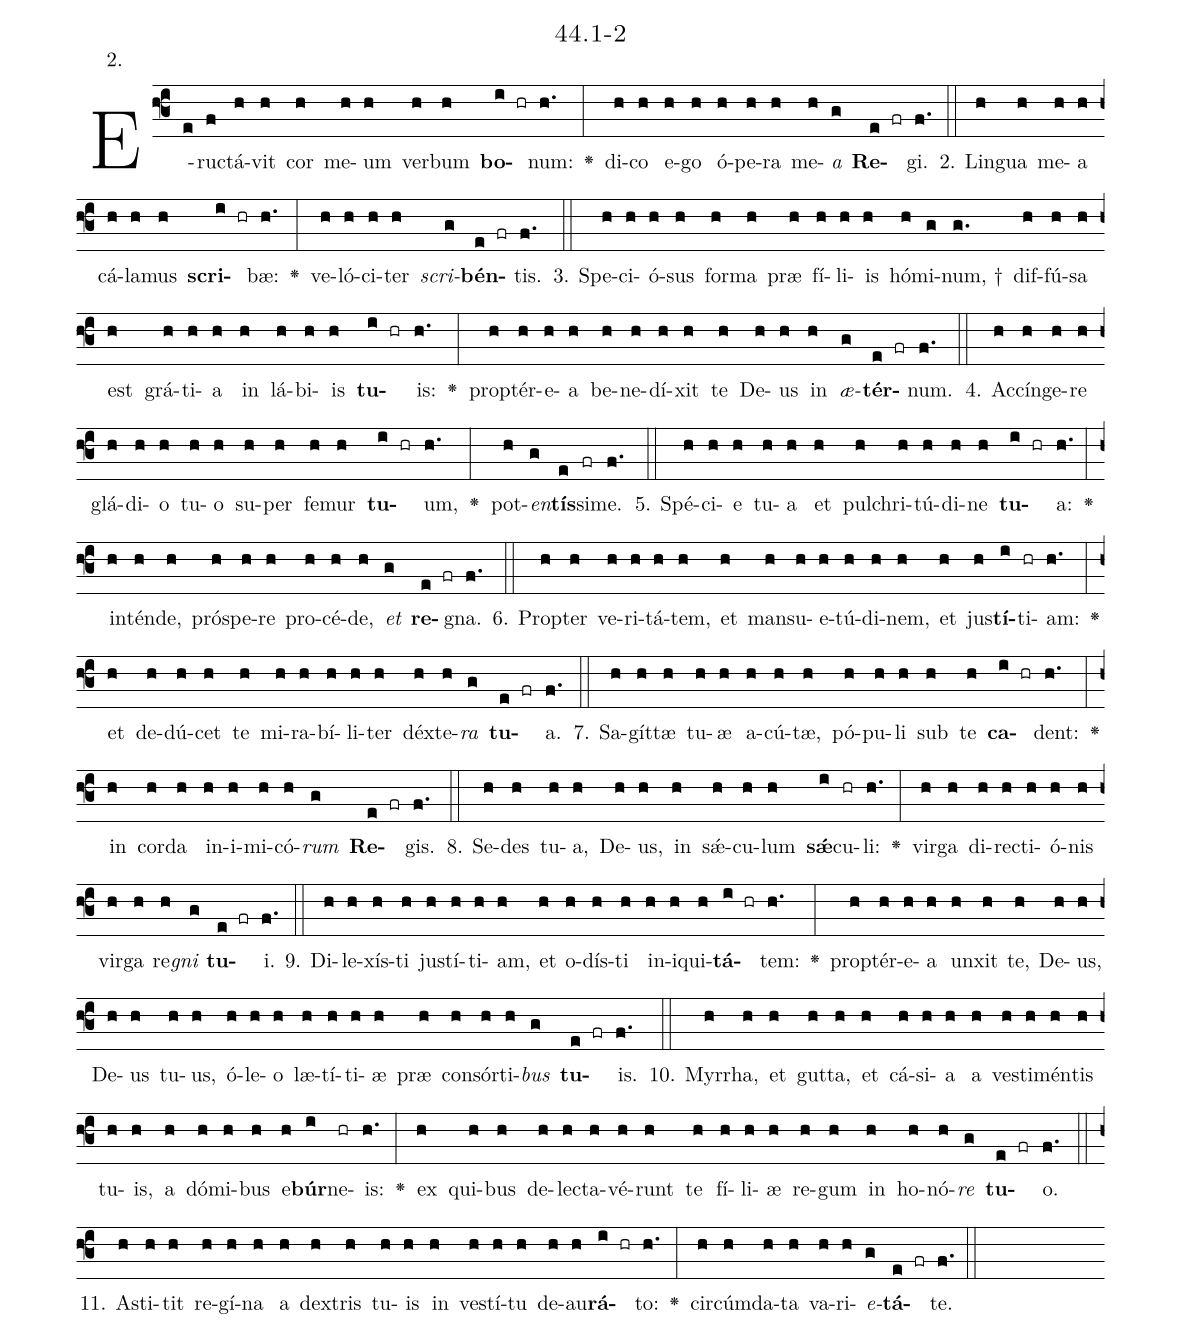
name: 44.1-2;
annotation: 2.;
%%
(f3)E(e)ruc(f)tá(h)vit(h) cor(h) me(h)um(h) ver(h)bum(h) <b>bo</b>(i hr)num:(h.) <v>\greheightstar</v>(:) di(h)co(h) e(h)go(h) ó(h)pe(h)ra(h) me(h)<i>a</i>(g) <b>Re</b>(e fr)gi.(f.) (::)
2. Lin(h)gua(h) me(h)a(h) cá(h)la(h)mus(h) <b>scri</b>(i hr)bæ:(h.) <v>\greheightstar</v>(:) ve(h)ló(h)ci(h)ter(h) <i>scri</i>(g)<b>bén</b>(e fr)tis.(f.) (::)
3. Spe(h)ci(h)ó(h)sus(h) for(h)ma(h) præ(h) fí(h)li(h)is(h) hó(h)mi(g)num, †(g.) dif(h)fú(h)sa(h) est(h) grá(h)ti(h)a(h) in(h) lá(h)bi(h)is(h) <b>tu</b>(i hr)is:(h.) <v>\greheightstar</v>(:) prop(h)tér(h)e(h)a(h) be(h)ne(h)dí(h)xit(h) te(h) De(h)us(h) in(h) <i>æ</i>(g)<b>tér</b>(e fr)num.(f.) (::)
4. Ac(h)cín(h)ge(h)re(h) glá(h)di(h)o(h) tu(h)o(h) su(h)per(h) fe(h)mur(h) <b>tu</b>(i hr)um,(h.) <v>\greheightstar</v>(:) pot(h)<i>en</i>(g)<b>tís</b>(e)si(fr)me.(f.) (::)
5. Spé(h)ci(h)e(h) tu(h)a(h) et(h) pul(h)chri(h)tú(h)di(h)ne(h) <b>tu</b>(i hr)a:(h.) <v>\greheightstar</v>(:) in(h)tén(h)de,(h) pró(h)spe(h)re(h) pro(h)cé(h)de,(h) <i>et</i>(g) <b>re</b>(e fr)gna.(f.) (::)
6. Prop(h)ter(h) ve(h)ri(h)tá(h)tem,(h) et(h) man(h)su(h)e(h)tú(h)di(h)nem,(h) et(h) jus(h)<b>tí</b>(i)ti(hr)am:(h.) <v>\greheightstar</v>(:) et(h) de(h)dú(h)cet(h) te(h) mi(h)ra(h)bí(h)li(h)ter(h) déx(h)te(h)<i>ra</i>(g) <b>tu</b>(e fr)a.(f.) (::)
7. Sa(h)gít(h)tæ(h) tu(h)æ(h) a(h)cú(h)tæ,(h) pó(h)pu(h)li(h) sub(h) te(h) <b>ca</b>(i hr)dent:(h.) <v>\greheightstar</v>(:) in(h) cor(h)da(h) in(h)i(h)mi(h)có(h)<i>rum</i>(g) <b>Re</b>(e fr)gis.(f.) (::)
8. Se(h)des(h) tu(h)a,(h) De(h)us,(h) in(h) sǽ(h)cu(h)lum(h) <b>sǽ</b>(i)cu(hr)li:(h.) <v>\greheightstar</v>(:) vir(h)ga(h) di(h)rec(h)ti(h)ó(h)nis(h) vir(h)ga(h) re(h)<i>gni</i>(g) <b>tu</b>(e fr)i.(f.) (::)
9. Di(h)le(h)xís(h)ti(h) jus(h)tí(h)ti(h)am,(h) et(h) o(h)dís(h)ti(h) in(h)i(h)qui(h)<b>tá</b>(i hr)tem:(h.) <v>\greheightstar</v>(:) prop(h)tér(h)e(h)a(h) un(h)xit(h) te,(h) De(h)us,(h) De(h)us(h) tu(h)us,(h) ó(h)le(h)o(h) læ(h)tí(h)ti(h)æ(h) præ(h) con(h)sór(h)ti(h)<i>bus</i>(g) <b>tu</b>(e fr)is.(f.) (::)
10. Myr(h)rha,(h) et(h) gut(h)ta,(h) et(h) cá(h)si(h)a(h) a(h) ves(h)ti(h)mén(h)tis(h) tu(h)is,(h) a(h) dó(h)mi(h)bus(h) e(h)<b>búr</b>(i)ne(hr)is:(h.) <v>\greheightstar</v>(:) ex(h) qui(h)bus(h) de(h)lec(h)ta(h)vé(h)runt(h) te(h) fí(h)li(h)æ(h) re(h)gum(h) in(h) ho(h)nó(h)<i>re</i>(g) <b>tu</b>(e fr)o.(f.) (::)
11. A(h)sti(h)tit(h) re(h)gí(h)na(h) a(h) dex(h)tris(h) tu(h)is(h) in(h) ves(h)tí(h)tu(h) de(h)au(h)<b>rá</b>(i hr)to:(h.) <v>\greheightstar</v>(:) cir(h)cúm(h)da(h)ta(h) va(h)ri(h)<i>e</i>(g)<b>tá</b>(e fr)te.(f.) (::)
